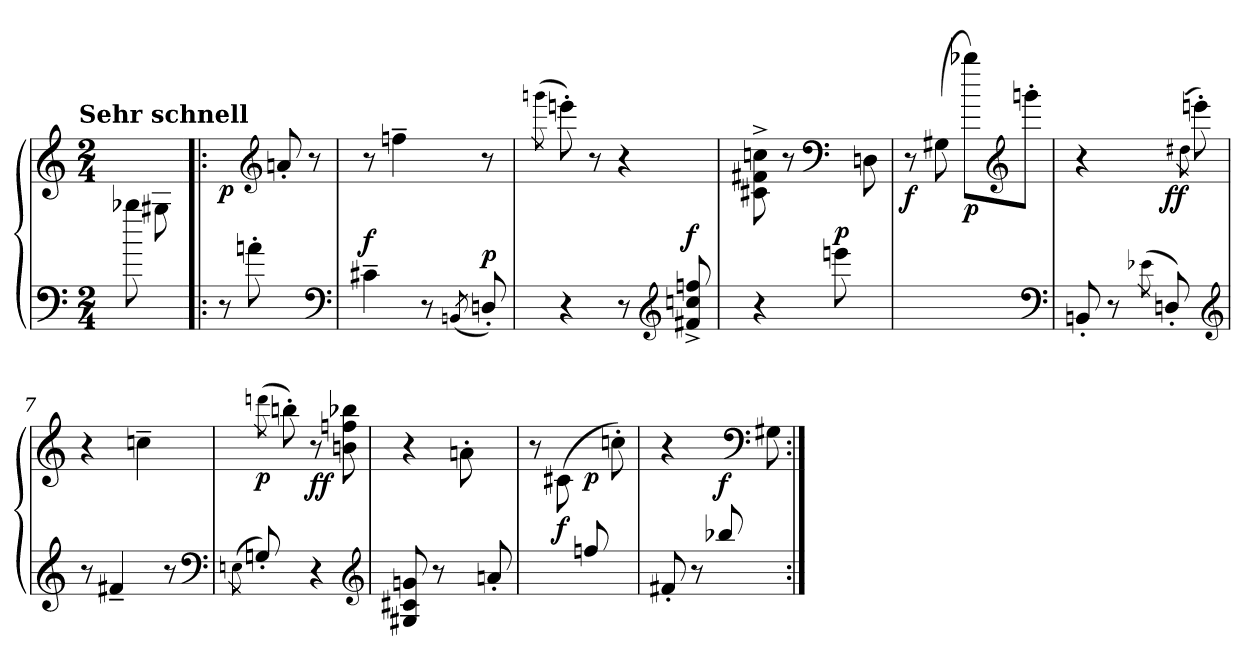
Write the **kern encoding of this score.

**kern	**kern	**dynam
*part1	*part1	*part1
*staff2	*staff1	*staff1/2
*clefF4	*clefG2	*
!!LO:TX:omd:t=Sehr schnell
*M2/4	*M2/4	*
*MM132	*MM132	*
=	=	=
8bb-X	8ryy	.
8ryy	8G#X\	.
=1!|:	=1!|:	=1!|:
!	!	!LO:DY:b
8r	4ryy	p
8an'	.	.
*	*clefG2	*
4ryy	8an'	.
.	8r	.
*clefF4	*	*
=2	=2	=2
!	!	!LO:DY:a=2
4c#X~	8r	f
.	4ffn~	.
8r	.	.
(8qBBn/	.	.
!	!	!LO:DY:a=2
8Dn'/)	8r	p
=3	=3	=3
.	(8qgggn\	.
4r	8eeen')	.
.	8r	.
8r	4r	.
*clefG2	*	*
!	!	!LO:DY:a=2
8f#X^/ 8ccn^/ 8ffn^/	.	f
=4	=4	=4
4r	8c#X^\ 8f#X^\ 8ccn^\	.
.	8r	.
*	*clefF4	*
!	!	!LO:DY:a=2
8eeen)	8ryy	p
8ryy	(>8Dn\	.
!!LO:LB:g=z
=5	=5	=5
!	!	!LO:DY:b
2ryy	8r	f
.	(>8G#X\	.
!	!	!LO:DY:b
.	8bb-X\L)	p
*	*clefG2	*
.	8gggn'\J	.
*clefF4	*	*
=6	=6	=6
8BBn'/	4r	.
8r	.	.
(>8qe-X!\	.	.
!	!	!LO:DY:b
8Dn'/)	8ryy	ff
.	(>8qdd#X!\	.
8ryy	8eeen'\)	.
*clefG2	*	*
=7	=7	=7
8r	4r	.
4f#X~	.	.
.	4ccn~\	.
8r	.	.
*clefF4	*	*
=8	=8	=8
(>8qEn!\	.	.
!	!	!LO:DY:b
8Gn'/)	8ryy	p
.	(>8qdddn!\	.
8ryy	8bbn'\)	.
!	!	!LO:DY:b
4r	8r	ff
.	8bn\ 8ffn\ 8bb-X\	.
*clefG2	*	*
=9	=9	=9
8G#X/ 8c#X/ 8gn/	4r	.
8r	.	.
8ryy	8an'\	.
8an'/	8ryy	.
!!LO:LB:g=z
=10	=10	=10
4ryy	8r	.
!	!	!LO:DY:b
.	(>8c#X\	f
!	!	!LO:DY:b
8ffn/	8ryy	p
8ryy	8ccn'\)	.
=11	=11	=11
8f#X'/	4r	.
8r	.	.
!	!	!LO:DY:b
8bb-X/	8ryy	f
*	*clefF4	*
8ryy	8G#X	.
=:|!	=:|!	=:|!
*-	*-	*-
